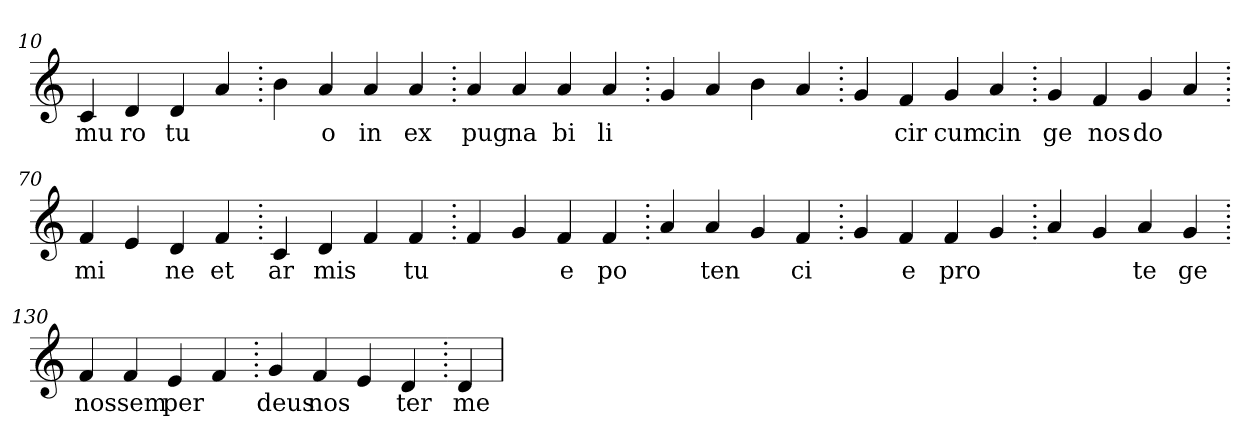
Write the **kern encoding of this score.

**kern	**text
*part1	*part1
*staff1	*staff1
*clefG2	*
=10.	=10.
4c	mu
4d	ro
4d	tu
4a	.
=20.	=20.
4b	.
4a	o
4a	in
4a	ex
=30.	=30.
4a	pug
4a	na
4a	bi
4a	li
=40.	=40.
4g	.
4a	.
4b	.
4a	.
=50.	=50.
4g	.
4f	cir
4g	cum
4a	cin
=60.	=60.
4g	ge
4f	nos
4g	do
4a	.
=70.	=70.
4f	mi
4e	.
4d	ne
4f	et
=80.	=80.
4c	ar
4d	mis
4f	.
4f	tu
=90.	=90.
4f	.
4g	.
4f	e
4f	po
=100.	=100.
4a	.
4a	ten
4g	.
4f	ci
=110.	=110.
4g	.
4f	e
4f	pro
4g	.
=120.	=120.
4a	.
4g	.
4a	te
4g	ge
=130.	=130.
4f	nos
4f	sem
4e	per
4f	.
=140.	=140.
4g	deus
4f	nos
4e	.
4d	ter
=150.	=150.
4d	me
=	=
*-	*-
